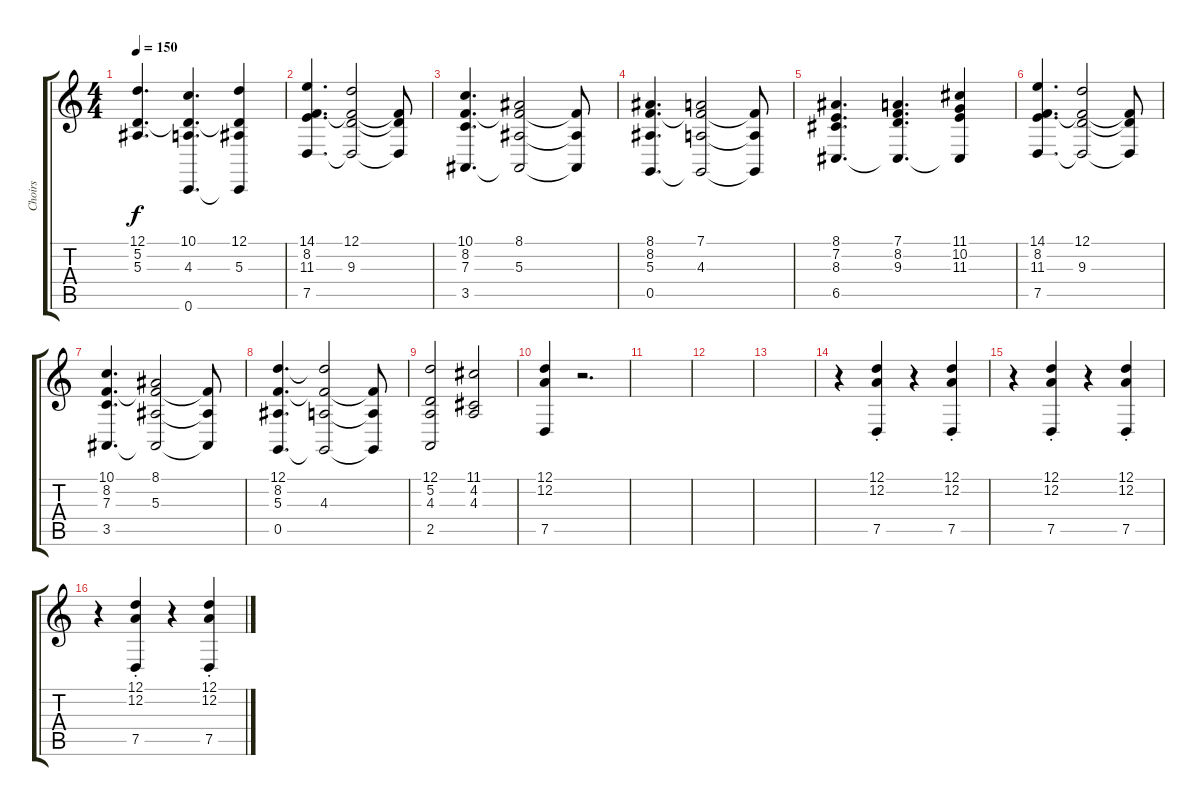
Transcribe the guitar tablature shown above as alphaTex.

\track ("Choirs" "Choirs") {instrument choiraahs}
\staff {score tabs}
\tuning (D4 A3 F3 C3 G2 C2) {hide}
\ts (4 4)
\tempo 150
\clef g2
\ks c
(12.1 5.2 5.3).4{d dy f} (10.1 5.2{t} 4.3 0.6).4{d} (12.1 5.2{t} 5.3 0.6{t}).4 |
(14.1 8.2 11.3 7.5).4{d} (12.1 8.2{t} 9.3 7.5{t}).2 (8.2{t} 9.3{t} 7.5{t}).8 |
(10.1 8.2 7.3 3.5).4{d} (8.1 8.2{t} 5.3 3.5{t}).2 (8.2{t} 5.3{t} 3.5{t}).8 |
(8.1 8.2 5.3 0.5).4{d} (7.1 8.2{t} 4.3 0.5{t}).2 (8.2{t} 4.3{t} 0.5{t}).8 |
(8.1 7.2 8.3 6.5).4{d} (7.1 8.2 9.3 6.5{t}).4{d} (11.1 10.2 11.3 6.5{t}).4 |
(14.1 8.2 11.3 7.5).4{d} (12.1 8.2{t} 9.3 7.5{t}).2 (8.2{t} 9.3{t} 7.5{t}).8 |
(10.1 8.2 7.3 3.5).4{d} (8.1 8.2{t} 5.3 3.5{t}).2 (8.2{t} 5.3{t} 3.5{t}).8 |
(12.1 8.2 5.3 0.5).4{d} (12.1{t} 8.2{t} 4.3 0.5{t}).2 (8.2{t} 4.3{t} 0.5{t}).8 |
(12.1 5.2 4.3 2.5).2 (11.1 4.2 4.3).2 |
(12.1 12.2 7.5).4 r.2{d} |
|
|
|
r.4 (12.1{st} 12.2{st} 7.5{st}).4 r.4 (12.1{st} 12.2{st} 7.5{st}).4 |
r.4 (12.1{st} 12.2{st} 7.5{st}).4 r.4 (12.1{st} 12.2{st} 7.5{st}).4 |
r.4 (12.1{st} 12.2{st} 7.5{st}).4 r.4 (12.1{st} 12.2{st} 7.5{st}).4
